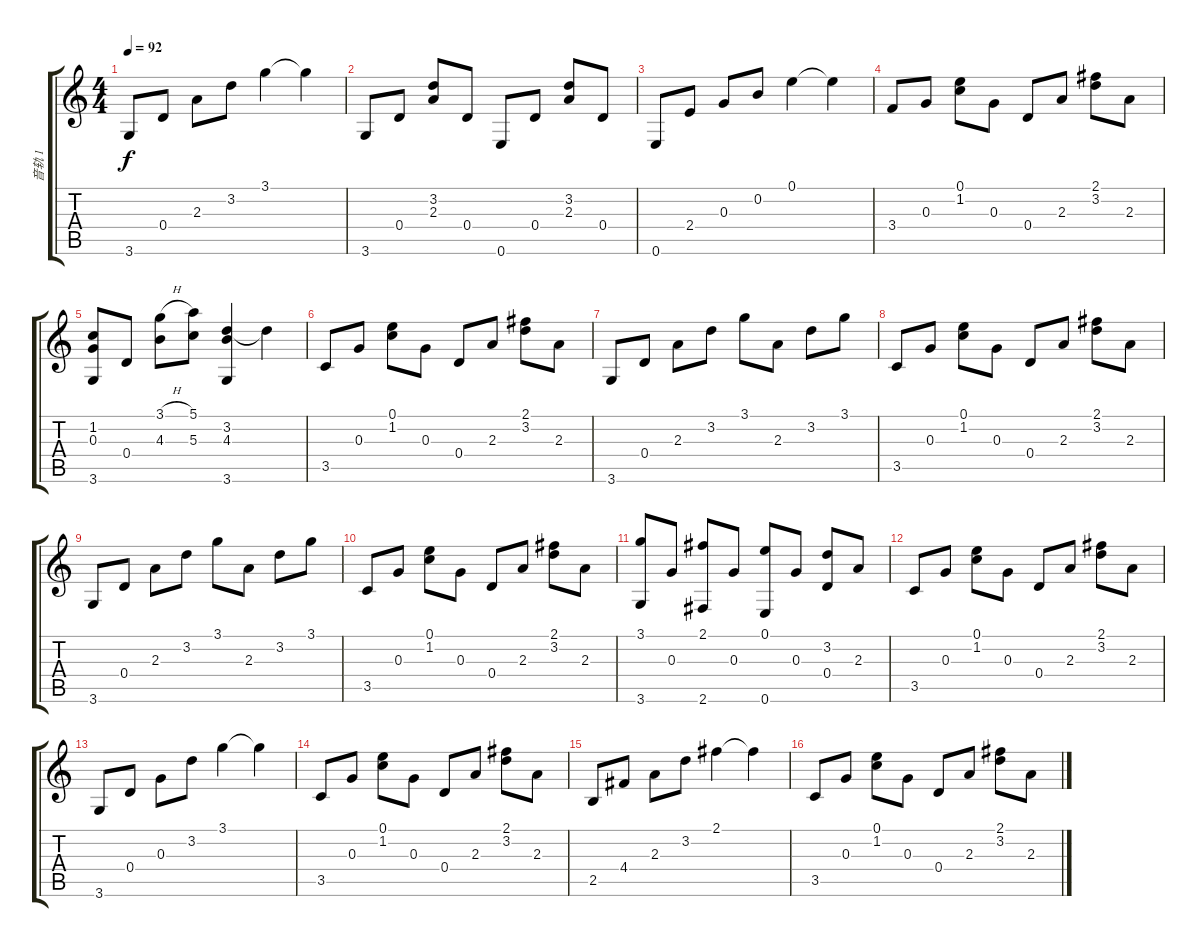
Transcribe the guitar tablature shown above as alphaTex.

\track ("音轨 1" "音轨 1") {instrument acousticguitarnylon}
\staff {score tabs}
\tuning (E4 B3 G3 D3 A2 E2) {hide}
\ts (4 4)
\tempo 92
\clef g2
\ks c
3.6.8{dy f} 0.4.8 2.3.8 3.2.8 3.1.4 3.1{t}.4 |
3.6.8 0.4.8 (3.2 2.3).8 0.4.8 0.6.8 0.4.8 (3.2 2.3).8 0.4.8 |
0.6.8 2.4.8 0.3.8 0.2.8 0.1.4 0.1{t}.4 |
3.4.8 0.3.8 (0.1 1.2).8 0.3.8 0.4.8 2.3.8 (2.1 3.2).8 2.3.8 |
(1.2 0.3 3.6).8 0.4.8 (3.1{h} 4.3).8 (5.1 5.3).8 (3.2 4.3 3.6).4 3.2{t}.4 |
3.5.8 0.3.8 (0.1 1.2).8 0.3.8 0.4.8 2.3.8 (2.1 3.2).8 2.3.8 |
3.6.8 0.4.8 2.3.8 3.2.8 3.1.8 2.3.8 3.2.8 3.1.8 |
3.5.8 0.3.8 (0.1 1.2).8 0.3.8 0.4.8 2.3.8 (2.1 3.2).8 2.3.8 |
3.6.8 0.4.8 2.3.8 3.2.8 3.1.8 2.3.8 3.2.8 3.1.8 |
3.5.8 0.3.8 (0.1 1.2).8 0.3.8 0.4.8 2.3.8 (2.1 3.2).8 2.3.8 |
(3.1 3.6).8 0.3.8 (2.1 2.6).8 0.3.8 (0.1 0.6).8 0.3.8 (3.2 0.4).8 2.3.8 |
3.5.8 0.3.8 (0.1 1.2).8 0.3.8 0.4.8 2.3.8 (2.1 3.2).8 2.3.8 |
3.6.8 0.4.8 0.3.8 3.2.8 3.1.4 3.1{t}.4 |
3.5.8 0.3.8 (0.1 1.2).8 0.3.8 0.4.8 2.3.8 (2.1 3.2).8 2.3.8 |
2.5.8 4.4.8 2.3.8 3.2.8 2.1.4 2.1{t}.4 |
3.5.8 0.3.8 (0.1 1.2).8 0.3.8 0.4.8 2.3.8 (2.1 3.2).8 2.3.8
